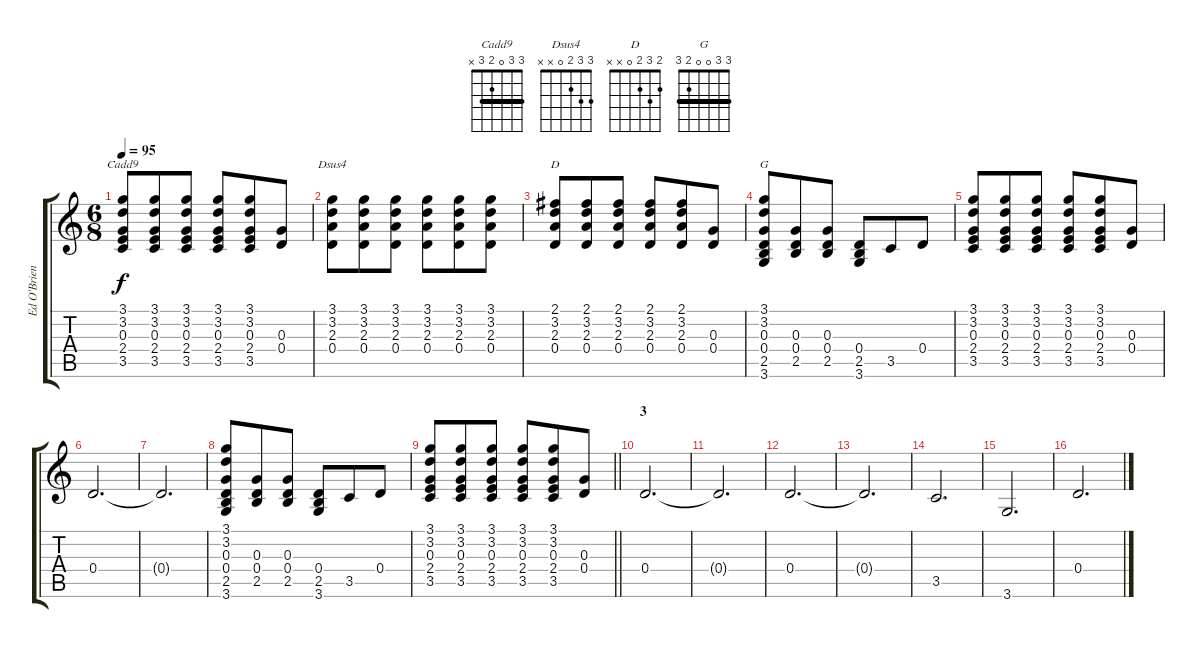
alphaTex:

\track ("Ed O'Brien (Guitar 2)" "Ed O'Brien") {instrument distortionguitar}
\staff {score tabs}
\tuning (E4 B3 G3 D3 A2 E2) {hide}
\chord ("Cadd9" 3 3 0 2 3 x) {barre 3}
\chord ("Dsus4" 3 3 2 0 x x)
\chord ("D" 2 3 2 0 x x)
\chord ("G" 3 3 0 0 2 3) {barre 3}
\ts (6 8)
\tempo 95
\clef g2
\ks c
(3.1 3.2 0.3 2.4 3.5).8{ch "Cadd9" dy f} (3.1 3.2 0.3 2.4 3.5).8 (3.1 3.2 0.3 2.4 3.5).8 (3.1 3.2 0.3 2.4 3.5).8 (3.1 3.2 0.3 2.4 3.5).8 (0.3 0.4).8 |
(3.1 3.2 2.3 0.4).8{ch "Dsus4"} (3.1 3.2 2.3 0.4).8 (3.1 3.2 2.3 0.4).8 (3.1 3.2 2.3 0.4).8 (3.1 3.2 2.3 0.4).8 (3.1 3.2 2.3 0.4).8 |
(2.1 3.2 2.3 0.4).8{ch "D"} (2.1 3.2 2.3 0.4).8 (2.1 3.2 2.3 0.4).8 (2.1 3.2 2.3 0.4).8 (2.1 3.2 2.3 0.4).8 (0.3 0.4).8 |
(3.1 3.2 0.3 0.4 2.5 3.6).8{ch "G"} (0.3 0.4 2.5).8 (0.3 0.4 2.5).8 (0.4 2.5 3.6).8 3.5.8 0.4.8 |
(3.1 3.2 0.3 2.4 3.5).8 (3.1 3.2 0.3 2.4 3.5).8 (3.1 3.2 0.3 2.4 3.5).8 (3.1 3.2 0.3 2.4 3.5).8 (3.1 3.2 0.3 2.4 3.5).8 (0.3 0.4).8 |
0.4.2{d} |
0.4{t}.2{d} |
(3.1 3.2 0.3 0.4 2.5 3.6).8 (0.3 0.4 2.5).8 (0.3 0.4 2.5).8 (0.4 2.5 3.6).8 3.5.8 0.4.8 |
\barLineRight lightlight
(3.1 3.2 0.3 2.4 3.5).8 (3.1 3.2 0.3 2.4 3.5).8 (3.1 3.2 0.3 2.4 3.5).8 (3.1 3.2 0.3 2.4 3.5).8 (3.1 3.2 0.3 2.4 3.5).8 (0.3 0.4).8 |
\section ("" "3")
0.4.2{d} |
0.4{t}.2{d} |
0.4.2{d} |
0.4{t}.2{d} |
3.5.2{d} |
3.6.2{d} |
0.4.2{d}
